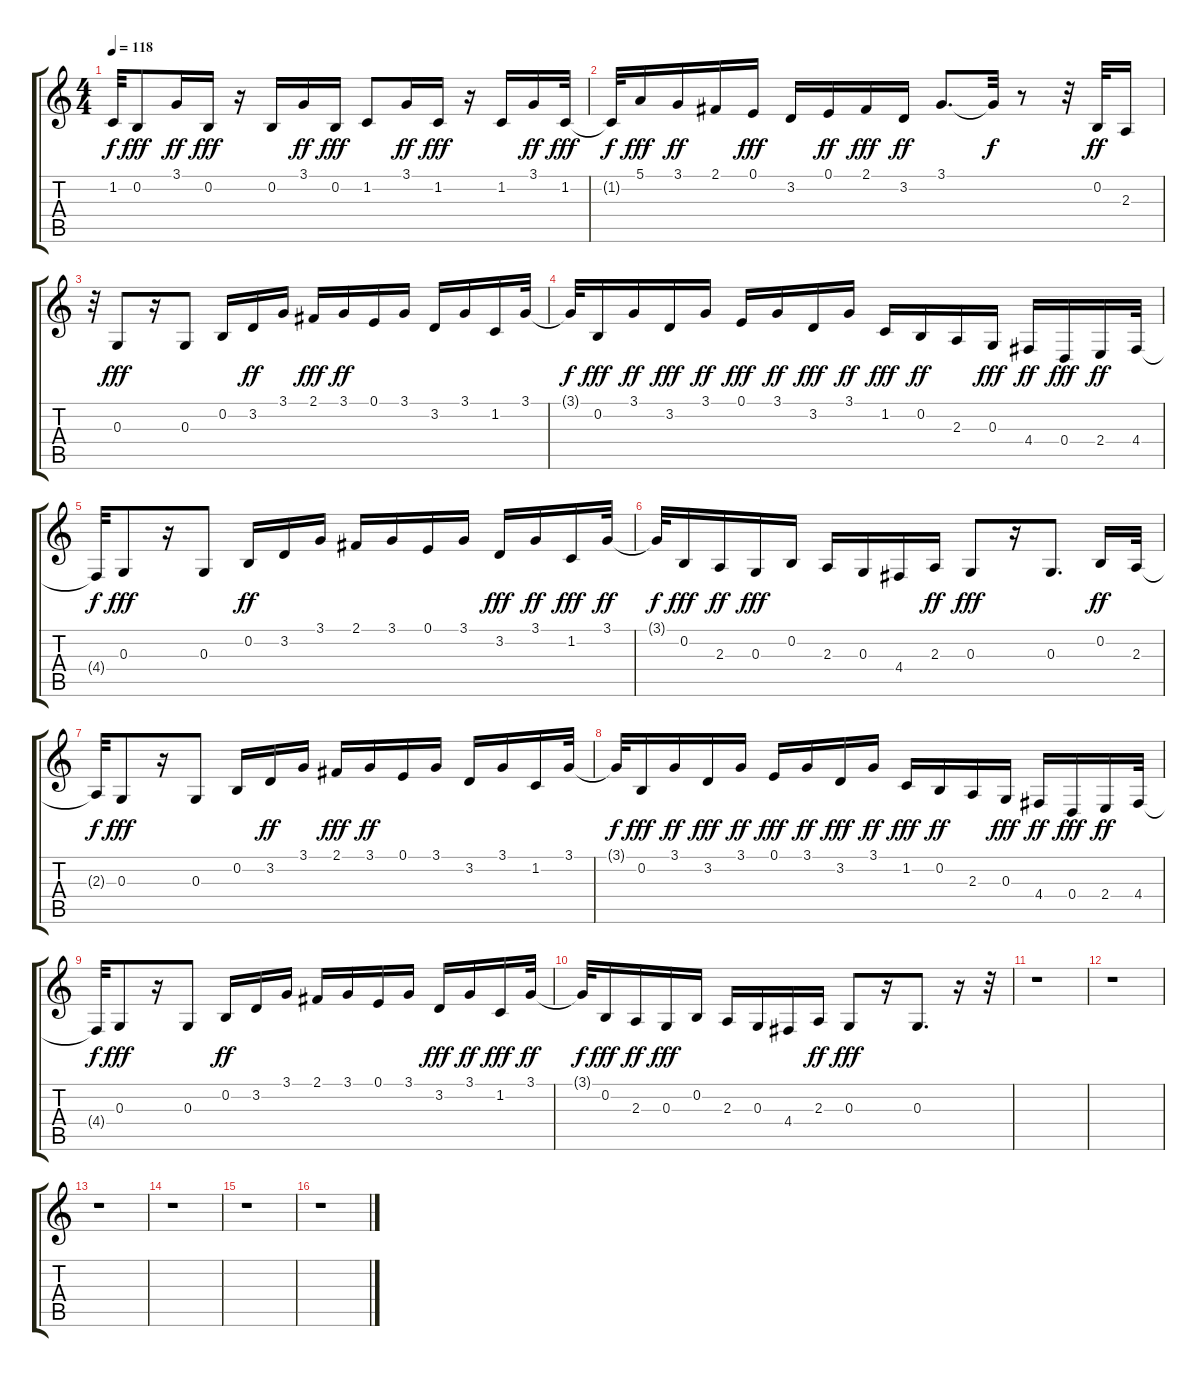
\track "" {instrument tangoaccordion}
\staff {score tabs}
\tuning (E4 B3 G3 D3 A2 E2) {hide}
\ts (4 4)
\tempo 118
\clef g2
\ks c
1.2{t}.32{dy f} 0.2.8{dy fff} 3.1.16{dy ff} 0.2.16{dy fff} r.16 0.2.16 3.1.16{dy ff} 0.2.16{dy fff} 1.2.8 3.1.16{dy ff} 1.2.16{dy fff} r.16 1.2.16 3.1.16{dy ff} 1.2.32{dy fff} |
1.2{t}.32{dy f} 5.1.16{dy fff} 3.1.16{dy ff} 2.1.16 0.1.16{dy fff} 3.2.16 0.1.16{dy ff} 2.1.16{dy fff} 3.2.16{dy ff} 3.1.8{d} 3.1{t}.32{dy f} r.8 r.32 0.2.32{dy ff} 2.3.16 |
r.32 0.3.8{dy fff} r.16 0.3.8 0.2.16 3.2.16{dy ff} 3.1.16 2.1.16{dy fff} 3.1.16{dy ff} 0.1.16 3.1.16 3.2.16 3.1.16 1.2.16 3.1.32 |
3.1{t}.32{dy f} 0.2.16{dy fff} 3.1.16{dy ff} 3.2.16{dy fff} 3.1.16{dy ff} 0.1.16{dy fff} 3.1.16{dy ff} 3.2.16{dy fff} 3.1.16{dy ff} 1.2.16{dy fff} 0.2.16{dy ff} 2.3.16 0.3.16{dy fff} 4.4.16{dy ff} 0.4.16{dy fff} 2.4.16{dy ff} 4.4.32 |
4.4{t}.32{dy f} 0.3.8{dy fff} r.16 0.3.8 0.2.16{dy ff} 3.2.16 3.1.16 2.1.16 3.1.16 0.1.16 3.1.16 3.2.16{dy fff} 3.1.16{dy ff} 1.2.16{dy fff} 3.1.32{dy ff} |
3.1{t}.32{dy f} 0.2.16{dy fff} 2.3.16{dy ff} 0.3.16{dy fff} 0.2.16 2.3.16 0.3.16 4.4.16 2.3.16{dy ff} 0.3.8{dy fff} r.16 0.3.8{d} 0.2.16{dy ff} 2.3.32 |
2.3{t}.32{dy f} 0.3.8{dy fff} r.16 0.3.8 0.2.16 3.2.16{dy ff} 3.1.16 2.1.16{dy fff} 3.1.16{dy ff} 0.1.16 3.1.16 3.2.16 3.1.16 1.2.16 3.1.32 |
3.1{t}.32{dy f} 0.2.16{dy fff} 3.1.16{dy ff} 3.2.16{dy fff} 3.1.16{dy ff} 0.1.16{dy fff} 3.1.16{dy ff} 3.2.16{dy fff} 3.1.16{dy ff} 1.2.16{dy fff} 0.2.16{dy ff} 2.3.16 0.3.16{dy fff} 4.4.16{dy ff} 0.4.16{dy fff} 2.4.16{dy ff} 4.4.32 |
4.4{t}.32{dy f} 0.3.8{dy fff} r.16 0.3.8 0.2.16{dy ff} 3.2.16 3.1.16 2.1.16 3.1.16 0.1.16 3.1.16 3.2.16{dy fff} 3.1.16{dy ff} 1.2.16{dy fff} 3.1.32{dy ff} |
3.1{t}.32{dy f} 0.2.16{dy fff} 2.3.16{dy ff} 0.3.16{dy fff} 0.2.16 2.3.16 0.3.16 4.4.16 2.3.16{dy ff} 0.3.8{dy fff} r.16 0.3.8{d} r.16 r.32 |
r.1 |
r.1 |
r.1 |
r.1 |
r.1 |
r.1
